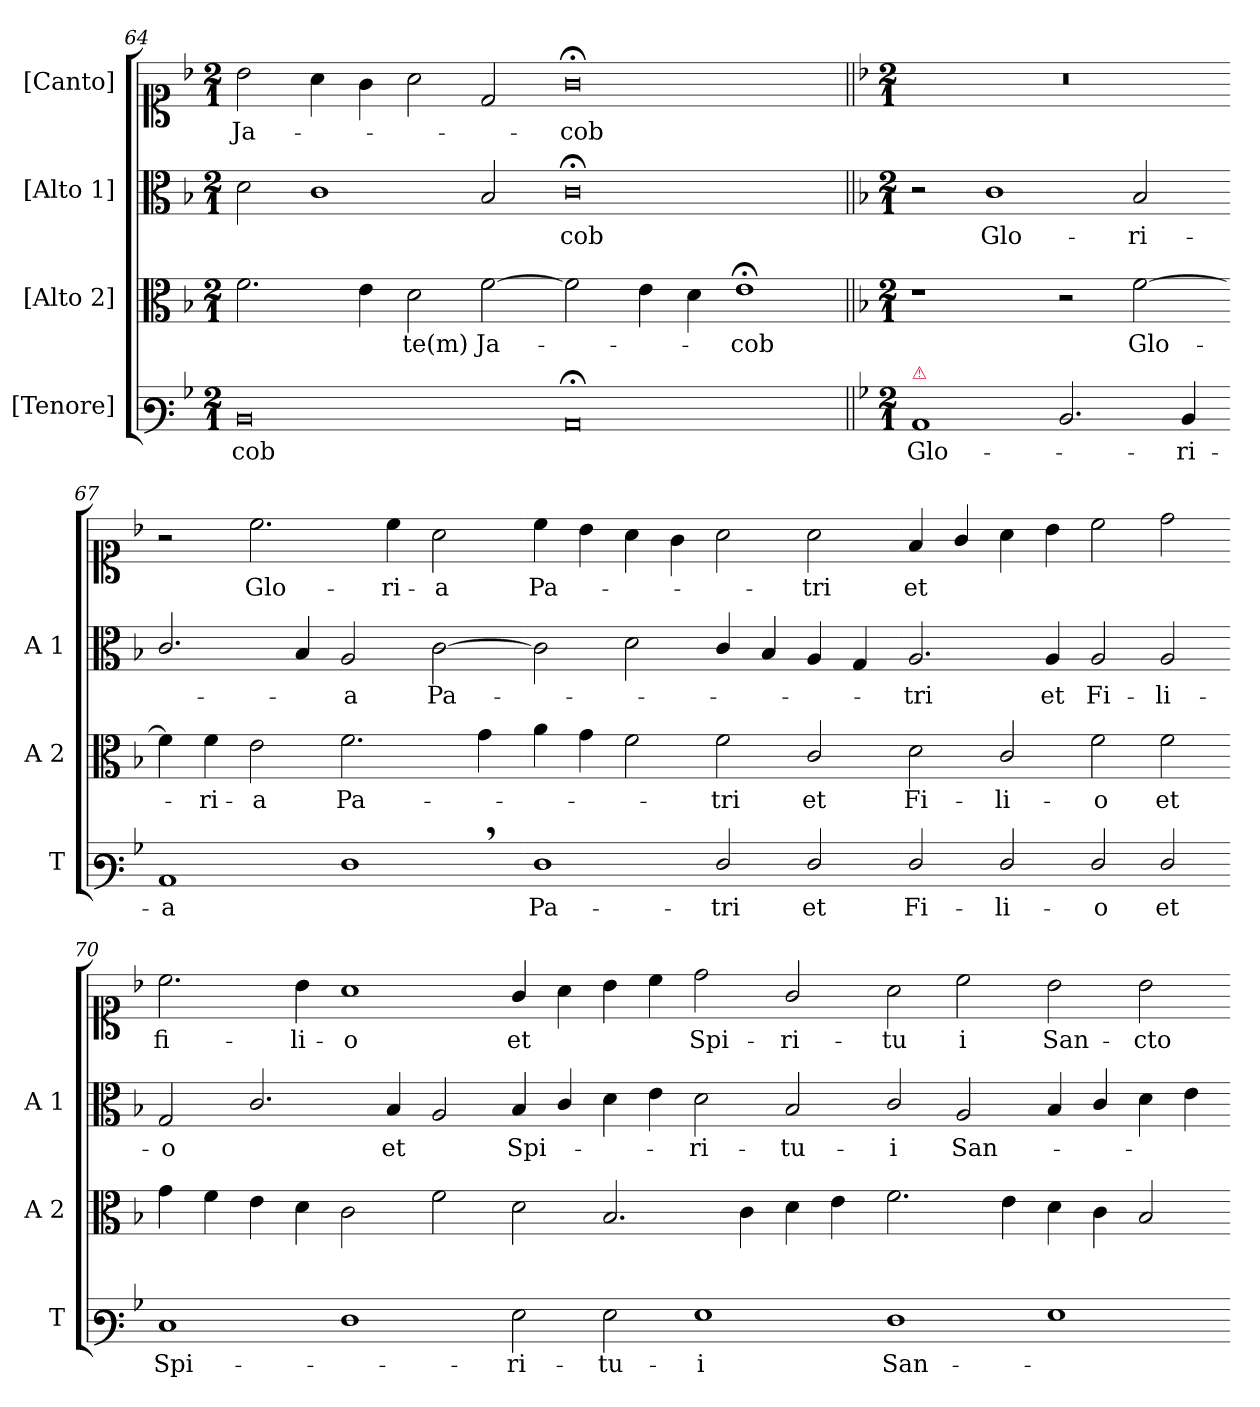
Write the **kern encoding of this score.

**kern	**text	**kern	**text	**kern	**text	**kern	**text
*part4	*part4	*part3	*part3	*part2	*part2	*part1	*part1
*staff4	*staff4	*staff3	*staff3	*staff2	*staff2	*staff1	*staff1
*I"[Tenore]	*	*I"[Alto 2]	*	*I"[Alto 1]	*	*I"[Canto]	*
*I'T	*	*I'A 2	*	*I'A 1	*	*	*
*clefF3	*	*clefC3	*	*clefC3	*	*clefC1	*
*k[b-]	*	*k[b-]	*	*k[b-]	*	*k[b-]	*
*M2/1	*	*M2/1	*	*M2/1	*	*M2/1	*
=64	=64	=64	=64	=64	=64	=64	=64
0D	-cob	2.f\	.	2d\	.	2b-\	Ja-
.	.	.	.	1c	.	4a\	.
.	.	4e\	.	.	.	4g\	.
.	.	2d\	-te(m)	.	.	2a\	.
.	.	[2f\	Ja-	2B-/	.	2d/	.
=65-	=65-	=65-	=65-	=65-	=65-	=65-	=65-
0C;<;	.	2f\]	.	0c;<;	-cob	0g;<;	-cob
.	.	4e\	.	.	.	.	.
.	.	4d\	.	.	.	.	.
.	.	1e;<;	-cob	.	.	.	.
=66||	=66||	=66||	=66||	=66||	=66||	=66||	=66||
*k[b-]	*	*k[b-]	*	*k[b-]	*	*k[b-]	*
*M2/1	*	*M2/1	*	*M2/1	*	*M2/1	*
!LO:TX:a:color=crimson:t=⚠	!	!	!	!	!	!	!
1C	Glo-	1r	.	2r	.	0r	.
.	.	.	.	1c	Glo-	.	.
2.D/	.	2r	.	.	.	.	.
.	.	[2f\	Glo-	2B-/	-ri-	.	.
4D/	-ri-	.	.	.	.	.	.
=67-	=67-	=67-	=67-	=67-	=67-	=67-	=67-
1C	-a	4f\]	.	2.c/	.	2r	.
.	.	4f\	-ri-	.	.	.	.
.	.	2e\	-a	.	.	2.cc\	Glo-
.	.	.	.	4B-/	.	.	.
1F,<	.	2.f\	Pa-	2A/	-a	.	.
.	.	.	.	.	.	4cc\	-ri-
.	.	.	.	[2c\	Pa-	2a\	-a
.	.	4g\	.	.	.	.	.
=68-	=68-	=68-	=68-	=68-	=68-	=68-	=68-
1F	Pa-	4a\	.	2c\]	.	4cc\	Pa-
.	.	4g\	.	.	.	4b-\	.
.	.	2f\	.	2d\	.	4a\	.
.	.	.	.	.	.	4g\	.
2F/	-tri	2f\	-tri	4c/	.	2a\	.
.	.	.	.	4B-/	.	.	.
2F/	et	2c/	et	4A/	.	2a\	-tri
.	.	.	.	4G/	.	.	.
=69-	=69-	=69-	=69-	=69-	=69-	=69-	=69-
2F/	Fi-	2d\	Fi-	2.A/	-tri	4f/	et
.	.	.	.	.	.	4g/	.
2F/	-li-	2c/	-li-	.	.	4a\	.
.	.	.	.	4A/	et	4b-\	.
2F/	-o	2f\	-o	2A/	Fi-	2cc\	.
2F/	et	2f\	et	2A/	-li-	2dd\	.
=70-	=70-	=70-	=70-	=70-	=70-	=70-	=70-
1E	Spi-	4g\	.	2G/	-o	2.cc\	fi-
.	.	4f\	.	.	.	.	.
.	.	4e\	.	2.c/	.	.	.
.	.	4d\	.	.	.	4b-\	-li-
1F	.	2c\	.	.	.	1a	-o
.	.	.	.	4B-/	et	.	.
.	.	2f\	.	2A/	.	.	.
=71-	=71-	=71-	=71-	=71-	=71-	=71-	=71-
2G\	-ri-	2d\	.	4B-/	Spi-	4g/	et
.	.	.	.	4c/	.	4a\	.
2G\	-tu-	2.B-/	.	4d\	.	4b-\	.
.	.	.	.	4e\	.	4cc\	.
1G	-i	.	.	2d\	-ri-	2dd\	Spi-
.	.	4c\	.	.	.	.	.
.	.	4d\	.	2B-/	-tu-	2g/	-ri-
.	.	4e\	.	.	.	.	.
=72-	=72-	=72-	=72-	=72-	=72-	=72-	=72-
1F	San-	2.f\	.	2c/	-i	2a\	-tu
.	.	.	.	2A/	San-	2cc\	-i
.	.	4e\	.	.	.	.	.
1G	.	4d\	.	4B-/	.	2b-\	San-
.	.	4c\	.	4c/	.	.	.
.	.	2B-/	.	4d\	.	2b-\	-cto
.	.	.	.	4e\	.	.	.
=-	=-	=-	=-	=-	=-	=-	=-
*-	*-	*-	*-	*-	*-	*-	*-
